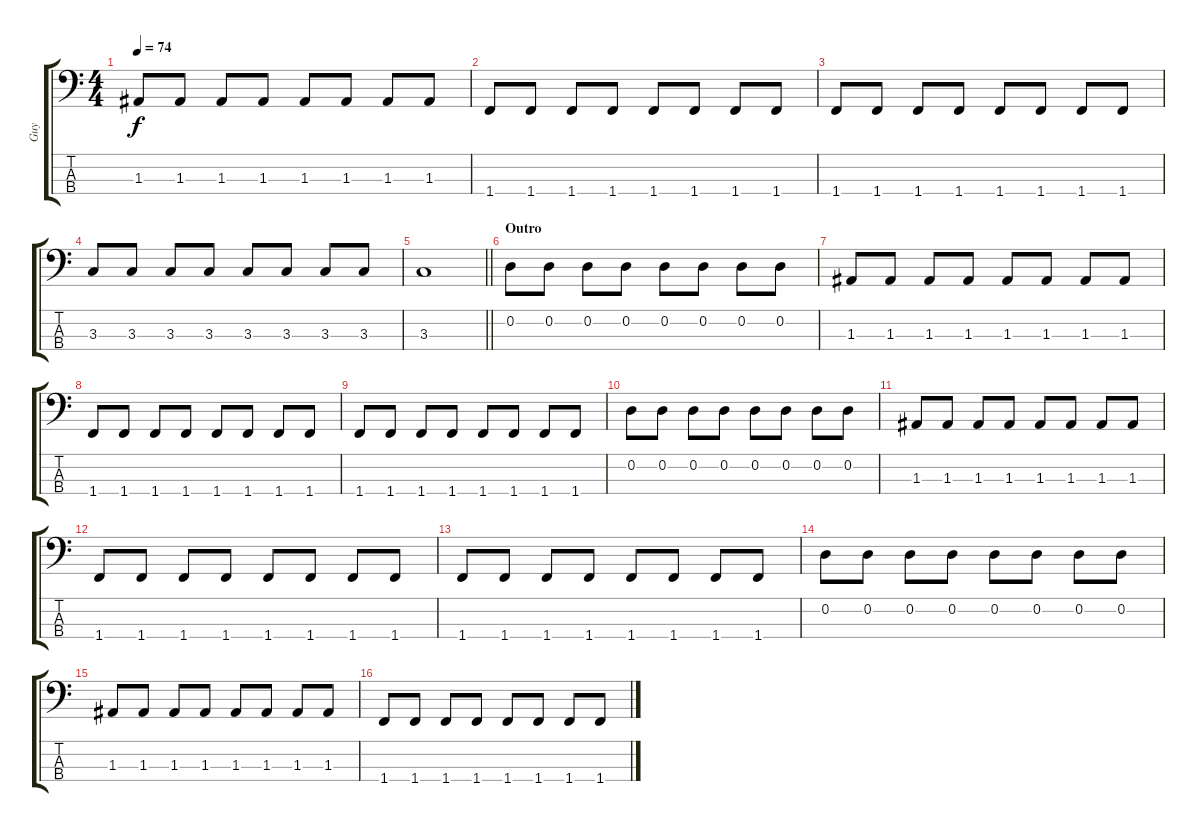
\track ("Guy" "Guy") {instrument electricbassfinger}
\staff {score tabs}
\tuning (G2 D2 A1 E1) {hide}
\ts (4 4)
\tempo 74
\clef f4
\ks c
1.3.8{dy f} 1.3.8 1.3.8 1.3.8 1.3.8 1.3.8 1.3.8 1.3.8 |
1.4.8 1.4.8 1.4.8 1.4.8 1.4.8 1.4.8 1.4.8 1.4.8 |
1.4.8 1.4.8 1.4.8 1.4.8 1.4.8 1.4.8 1.4.8 1.4.8 |
3.3.8 3.3.8 3.3.8 3.3.8 3.3.8 3.3.8 3.3.8 3.3.8 |
\barLineRight lightlight
3.3.1 |
\section ("" "Outro")
0.2.8 0.2.8 0.2.8 0.2.8 0.2.8 0.2.8 0.2.8 0.2.8 |
1.3.8 1.3.8 1.3.8 1.3.8 1.3.8 1.3.8 1.3.8 1.3.8 |
1.4.8 1.4.8 1.4.8 1.4.8 1.4.8 1.4.8 1.4.8 1.4.8 |
1.4.8 1.4.8 1.4.8 1.4.8 1.4.8 1.4.8 1.4.8 1.4.8 |
0.2.8 0.2.8 0.2.8 0.2.8 0.2.8 0.2.8 0.2.8 0.2.8 |
1.3.8 1.3.8 1.3.8 1.3.8 1.3.8 1.3.8 1.3.8 1.3.8 |
1.4.8 1.4.8 1.4.8 1.4.8 1.4.8 1.4.8 1.4.8 1.4.8 |
1.4.8 1.4.8 1.4.8 1.4.8 1.4.8 1.4.8 1.4.8 1.4.8 |
0.2.8 0.2.8 0.2.8 0.2.8 0.2.8 0.2.8 0.2.8 0.2.8 |
1.3.8 1.3.8 1.3.8 1.3.8 1.3.8 1.3.8 1.3.8 1.3.8 |
1.4.8 1.4.8 1.4.8 1.4.8 1.4.8 1.4.8 1.4.8 1.4.8
